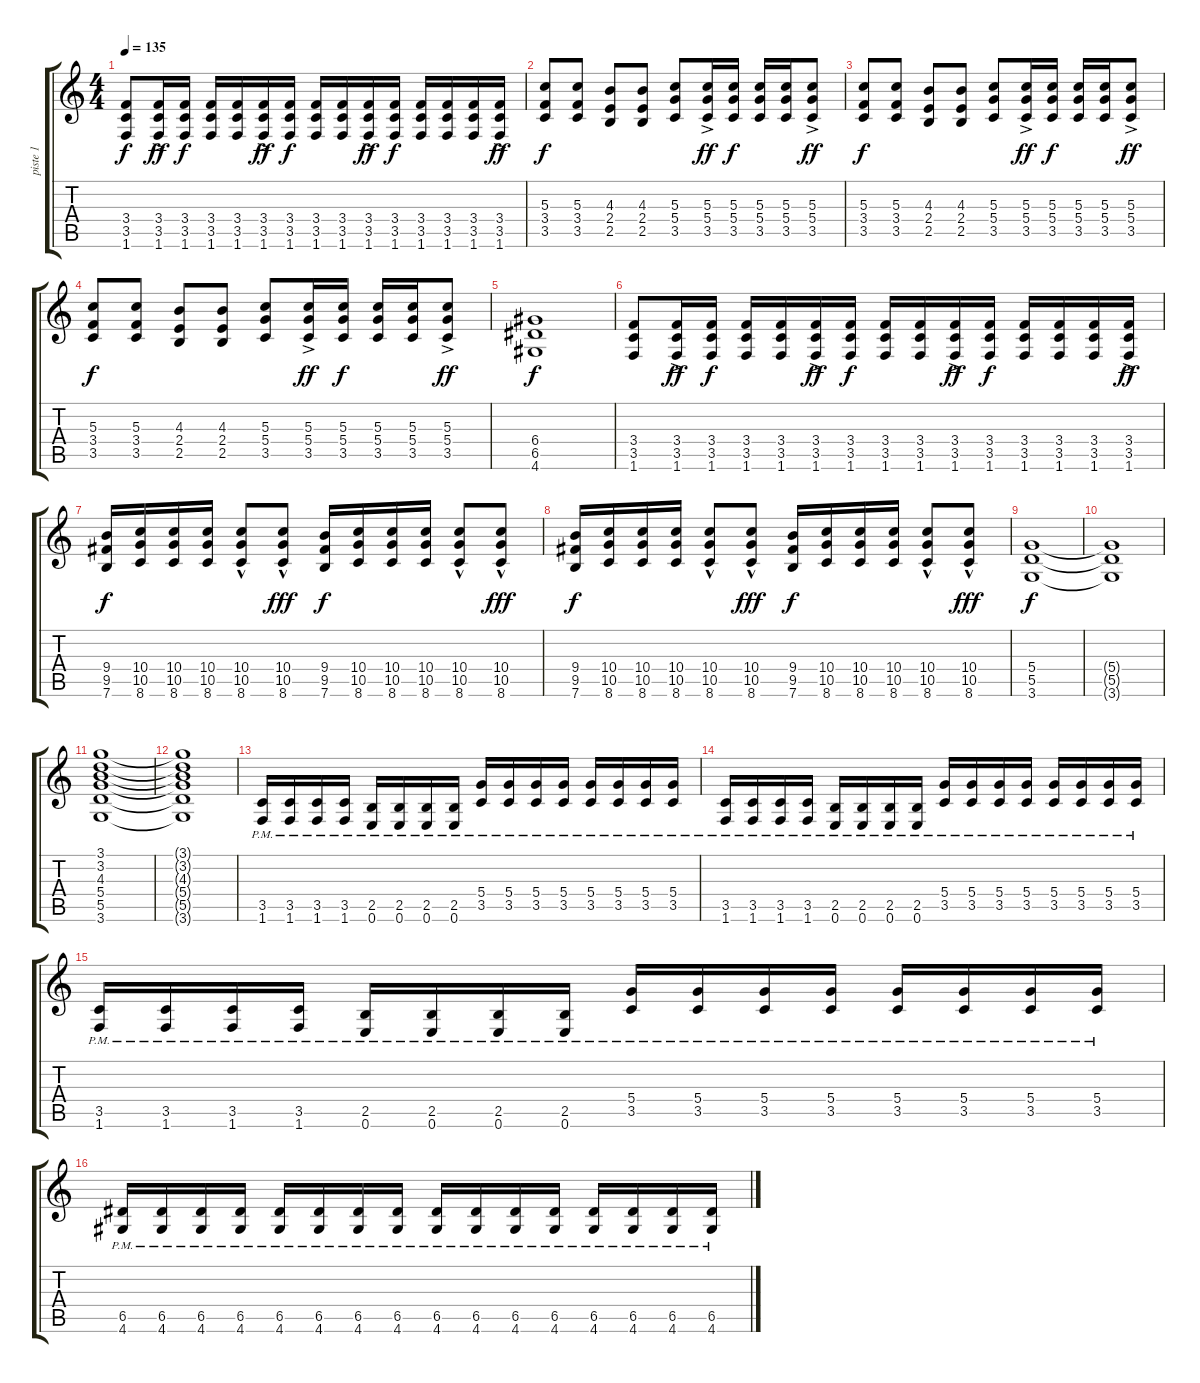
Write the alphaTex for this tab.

\track ("piste 1" "piste 1") {instrument overdrivenguitar}
\staff {score tabs}
\tuning (E4 B3 G3 D3 A2 E2) {hide}
\ts (4 4)
\tempo 135
\clef g2
\ks c
(3.4 3.5 1.6).8{dy f} (3.4{ac} 3.5{ac} 1.6{ac}).16{dy ff} (3.4 3.5 1.6).16{dy f} (3.4 3.5 1.6).16 (3.4 3.5 1.6).16 (3.4{ac} 3.5 1.6).16{dy ff} (3.4 3.5 1.6).16{dy f} (3.4 3.5 1.6).16 (3.4 3.5 1.6).16 (3.4{ac} 3.5{ac} 1.6{ac}).16{dy ff} (3.4 3.5 1.6).16{dy f} (3.4 3.5 1.6).16 (3.4 3.5 1.6).16 (3.4 3.5 1.6).16 (3.4{ac} 3.5{ac} 1.6{ac}).16{dy ff} |
(5.3 3.4 3.5).8{dy f} (5.3 3.4 3.5).8 (4.3 2.4 2.5).8 (4.3 2.4 2.5).8 (5.3 5.4 3.5).8 (5.3{ac} 5.4{ac} 3.5{ac}).16{dy ff} (5.3 5.4 3.5).16{dy f} (5.3 5.4 3.5).16 (5.3 5.4 3.5).16 (5.3{ac} 5.4{ac} 3.5{ac}).8{dy ff} |
(5.3 3.4 3.5).8{dy f} (5.3 3.4 3.5).8 (4.3 2.4 2.5).8 (4.3 2.4 2.5).8 (5.3 5.4 3.5).8 (5.3{ac} 5.4{ac} 3.5{ac}).16{dy ff} (5.3 5.4 3.5).16{dy f} (5.3 5.4 3.5).16 (5.3 5.4 3.5).16 (5.3{ac} 5.4{ac} 3.5{ac}).8{dy ff} |
(5.3 3.4 3.5).8{dy f} (5.3 3.4 3.5).8 (4.3 2.4 2.5).8 (4.3 2.4 2.5).8 (5.3 5.4 3.5).8 (5.3{ac} 5.4{ac} 3.5{ac}).16{dy ff} (5.3 5.4 3.5).16{dy f} (5.3 5.4 3.5).16 (5.3 5.4 3.5).16 (5.3{ac} 5.4{ac} 3.5{ac}).8{dy ff} |
(6.4 6.5 4.6).1{dy f} |
(3.4 3.5 1.6).8 (3.4{ac} 3.5{ac} 1.6{ac}).16{dy ff} (3.4 3.5 1.6).16{dy f} (3.4 3.5 1.6).16 (3.4 3.5 1.6).16 (3.4{ac} 3.5 1.6).16{dy ff} (3.4 3.5 1.6).16{dy f} (3.4 3.5 1.6).16 (3.4 3.5 1.6).16 (3.4{ac} 3.5{ac} 1.6{ac}).16{dy ff} (3.4 3.5 1.6).16{dy f} (3.4 3.5 1.6).16 (3.4 3.5 1.6).16 (3.4 3.5 1.6).16 (3.4{ac} 3.5{ac} 1.6{ac}).16{dy ff} |
(9.4 9.5 7.6).16{dy f} (10.4 10.5 8.6).16 (10.4 10.5 8.6).16 (10.4 10.5 8.6).16 (10.4 10.5 8.6{hac}).8 (10.4{hac} 10.5{hac} 8.6{hac}).8{dy fff} (9.4 9.5 7.6).16{dy f} (10.4 10.5 8.6).16 (10.4 10.5 8.6).16 (10.4 10.5 8.6).16 (10.4{hac} 10.5{hac} 8.6{hac}).8 (10.4{hac} 10.5{hac} 8.6{hac}).8{dy fff} |
(9.4 9.5 7.6).16{dy f} (10.4 10.5 8.6).16 (10.4 10.5 8.6).16 (10.4 10.5 8.6).16 (10.4 10.5 8.6{hac}).8 (10.4{hac} 10.5{hac} 8.6{hac}).8{dy fff} (9.4 9.5 7.6).16{dy f} (10.4 10.5 8.6).16 (10.4 10.5 8.6).16 (10.4 10.5 8.6).16 (10.4{hac} 10.5{hac} 8.6{hac}).8 (10.4{hac} 10.5{hac} 8.6{hac}).8{dy fff} |
(5.4 5.5 3.6).1{dy f} |
(5.4{t} 5.5{t} 3.6{t}).1 |
(3.1 3.2 4.3 5.4 5.5 3.6).1 |
(3.1{t} 3.2{t} 4.3{t} 5.4{t} 5.5{t} 3.6{t}).1 |
(3.5{pm} 1.6{pm}).16 (3.5{pm} 1.6{pm}).16 (3.5{pm} 1.6{pm}).16 (3.5{pm} 1.6{pm}).16 (2.5{pm} 0.6{pm}).16 (2.5{pm} 0.6{pm}).16 (2.5{pm} 0.6{pm}).16 (2.5{pm} 0.6{pm}).16 (5.4{pm} 3.5{pm}).16 (5.4{pm} 3.5{pm}).16 (5.4{pm} 3.5{pm}).16 (5.4{pm} 3.5{pm}).16 (5.4{pm} 3.5{pm}).16 (5.4{pm} 3.5{pm}).16 (5.4{pm} 3.5{pm}).16 (5.4{pm} 3.5{pm}).16 |
(3.5{pm} 1.6{pm}).16 (3.5{pm} 1.6{pm}).16 (3.5{pm} 1.6{pm}).16 (3.5{pm} 1.6{pm}).16 (2.5{pm} 0.6{pm}).16 (2.5{pm} 0.6{pm}).16 (2.5{pm} 0.6{pm}).16 (2.5{pm} 0.6{pm}).16 (5.4{pm} 3.5{pm}).16 (5.4{pm} 3.5{pm}).16 (5.4{pm} 3.5{pm}).16 (5.4{pm} 3.5{pm}).16 (5.4{pm} 3.5{pm}).16 (5.4{pm} 3.5{pm}).16 (5.4{pm} 3.5{pm}).16 (5.4{pm} 3.5{pm}).16 |
(3.5{pm} 1.6{pm}).16 (3.5{pm} 1.6{pm}).16 (3.5{pm} 1.6{pm}).16 (3.5{pm} 1.6{pm}).16 (2.5{pm} 0.6{pm}).16 (2.5{pm} 0.6{pm}).16 (2.5{pm} 0.6{pm}).16 (2.5{pm} 0.6{pm}).16 (5.4{pm} 3.5{pm}).16 (5.4{pm} 3.5{pm}).16 (5.4{pm} 3.5{pm}).16 (5.4{pm} 3.5{pm}).16 (5.4{pm} 3.5{pm}).16 (5.4{pm} 3.5{pm}).16 (5.4{pm} 3.5{pm}).16 (5.4{pm} 3.5{pm}).16 |
(6.5{pm} 4.6{pm}).16 (6.5{pm} 4.6{pm}).16 (6.5{pm} 4.6{pm}).16 (6.5{pm} 4.6{pm}).16 (6.5{pm} 4.6{pm}).16 (6.5{pm} 4.6{pm}).16 (6.5{pm} 4.6{pm}).16 (6.5{pm} 4.6{pm}).16 (6.5{pm} 4.6{pm}).16 (6.5{pm} 4.6{pm}).16 (6.5{pm} 4.6{pm}).16 (6.5{pm} 4.6{pm}).16 (6.5{pm} 4.6{pm}).16 (6.5{pm} 4.6{pm}).16 (6.5{pm} 4.6{pm}).16 (6.5{pm} 4.6{pm}).16
